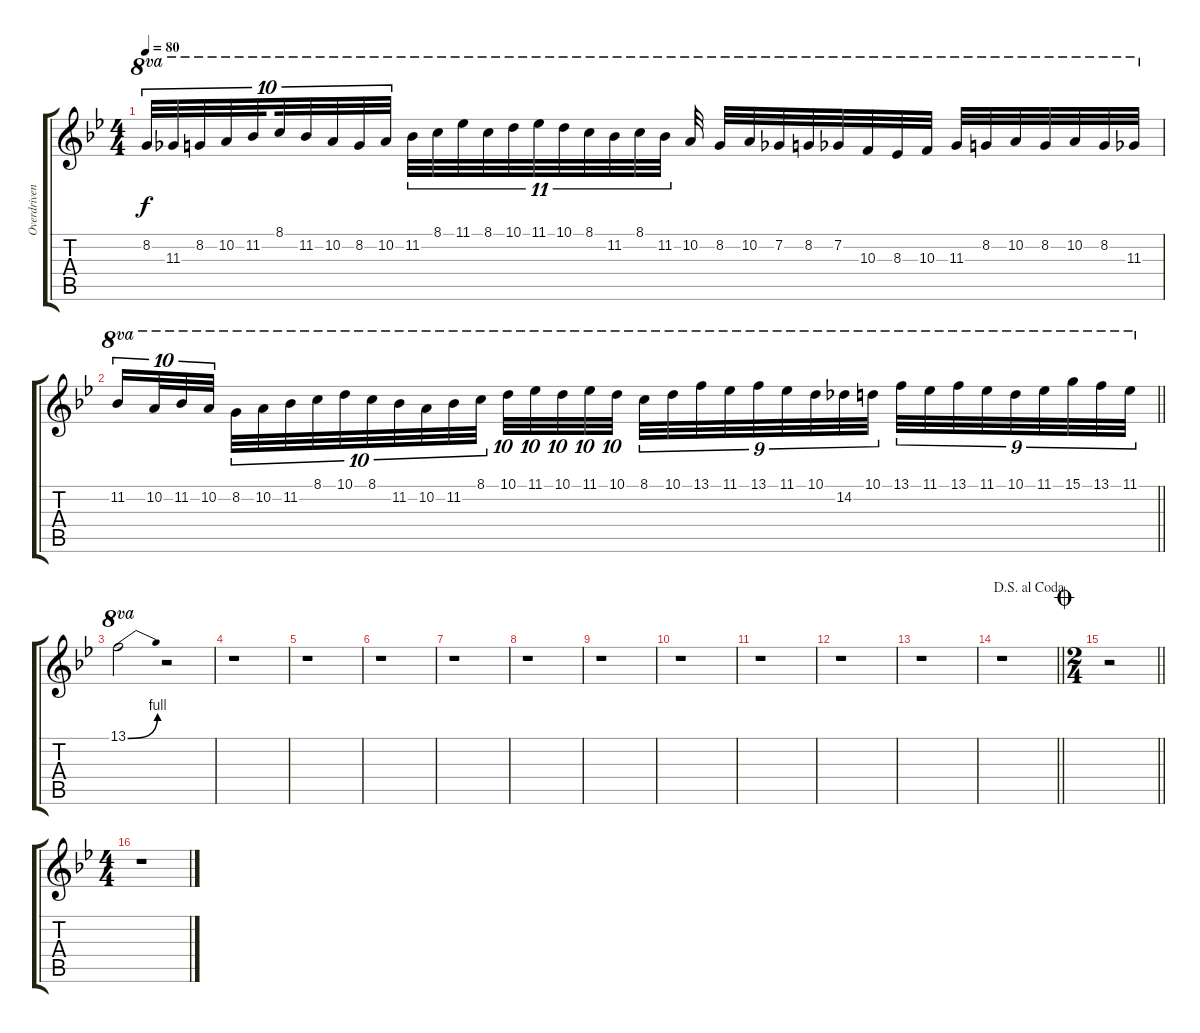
\track ("Overdriven" "Overdriven") {instrument overdrivenguitar}
\staff {score tabs}
\tuning (E4 B3 G3 D3 A2 E2) {hide}
\ts (4 4)
\tempo 80
\clef g2
\ks bb
8.2.32{tu (10 8) ot 8va dy f} 11.3.32{tu (10 8) ot 8va} 8.2.32{tu (10 8) ot 8va} 10.2.32{tu (10 8) ot 8va} 11.2.32{tu (10 8) ot 8va beam splitsecondary} 8.1.32{tu (10 8) ot 8va} 11.2.32{tu (10 8) ot 8va} 10.2.32{tu (10 8) ot 8va} 8.2.32{tu (10 8) ot 8va} 10.2.32{tu (10 8) ot 8va} 11.2.32{tu (11 8) ot 8va} 8.1.32{tu (11 8) ot 8va} 11.1.32{tu (11 8) ot 8va} 8.1.32{tu (11 8) ot 8va} 10.1.32{tu (11 8) ot 8va} 11.1.32{tu (11 8) ot 8va} 10.1.32{tu (11 8) ot 8va} 8.1.32{tu (11 8) ot 8va} 11.2.32{tu (11 8) ot 8va} 8.1.32{tu (11 8) ot 8va} 11.2.32{tu (11 8) ot 8va beam splitsecondary} 10.2.32{ot 8va} 8.2.32{ot 8va} 10.2.32{ot 8va} 7.2.32{ot 8va} 8.2.32{ot 8va} 7.2.32{ot 8va} 10.3.32{ot 8va} 8.3.32{ot 8va} 10.3.32{ot 8va} 11.3.32{ot 8va} 8.2.32{ot 8va} 10.2.32{ot 8va} 8.2.32{ot 8va} 10.2.32{ot 8va} 8.2.32{ot 8va} 11.3.32{ot 8va} |
\barLineRight lightlight
11.2.16{tu (10 8) ot 8va} 10.2.32{tu (10 8) ot 8va} 11.2.32{tu (10 8) ot 8va} 10.2.32{tu (10 8) ot 8va beam splitsecondary} 8.2.32{tu (10 8) ot 8va} 10.2.32{tu (10 8) ot 8va} 11.2.32{tu (10 8) ot 8va} 8.1.32{tu (10 8) ot 8va} 10.1.32{tu (10 8) ot 8va} 8.1.32{tu (10 8) ot 8va} 11.2.32{tu (10 8) ot 8va} 10.2.32{tu (10 8) ot 8va} 11.2.32{tu (10 8) ot 8va} 8.1.32{tu (10 8) ot 8va beam splitsecondary} 10.1.32{tu (10 8) ot 8va} 11.1.32{tu (10 8) ot 8va} 10.1.32{tu (10 8) ot 8va} 11.1.32{tu (10 8) ot 8va} 10.1.32{tu (10 8) ot 8va} 8.1.32{tu (9 8) ot 8va} 10.1.32{tu (9 8) ot 8va} 13.1.32{tu (9 8) ot 8va} 11.1.32{tu (9 8) ot 8va} 13.1.32{tu (9 8) ot 8va} 11.1.32{tu (9 8) ot 8va} 10.1.32{tu (9 8) ot 8va} 14.2.32{tu (9 8) ot 8va} 10.1.32{tu (9 8) ot 8va beam splitsecondary} 13.1.32{tu (9 8) ot 8va} 11.1.32{tu (9 8) ot 8va} 13.1.32{tu (9 8) ot 8va} 11.1.32{tu (9 8) ot 8va} 10.1.32{tu (9 8) ot 8va} 11.1.32{tu (9 8) ot 8va} 15.1.32{tu (9 8) ot 8va} 13.1.32{tu (9 8) ot 8va} 11.1.32{tu (9 8) ot 8va} |
13.1{be (bend 0 0 60 4)}.2{ot 8va} r.2 |
r.1 |
r.1 |
r.1 |
r.1 |
r.1 |
r.1 |
r.1 |
r.1 |
r.1 |
r.1 |
\jump dalsegnoalcoda
\barLineRight lightlight
r.1 |
\ts (2 4)
\jump coda
\barLineRight lightlight
r.2 |
\ts (4 4)
\section ("" " ")
r.1
